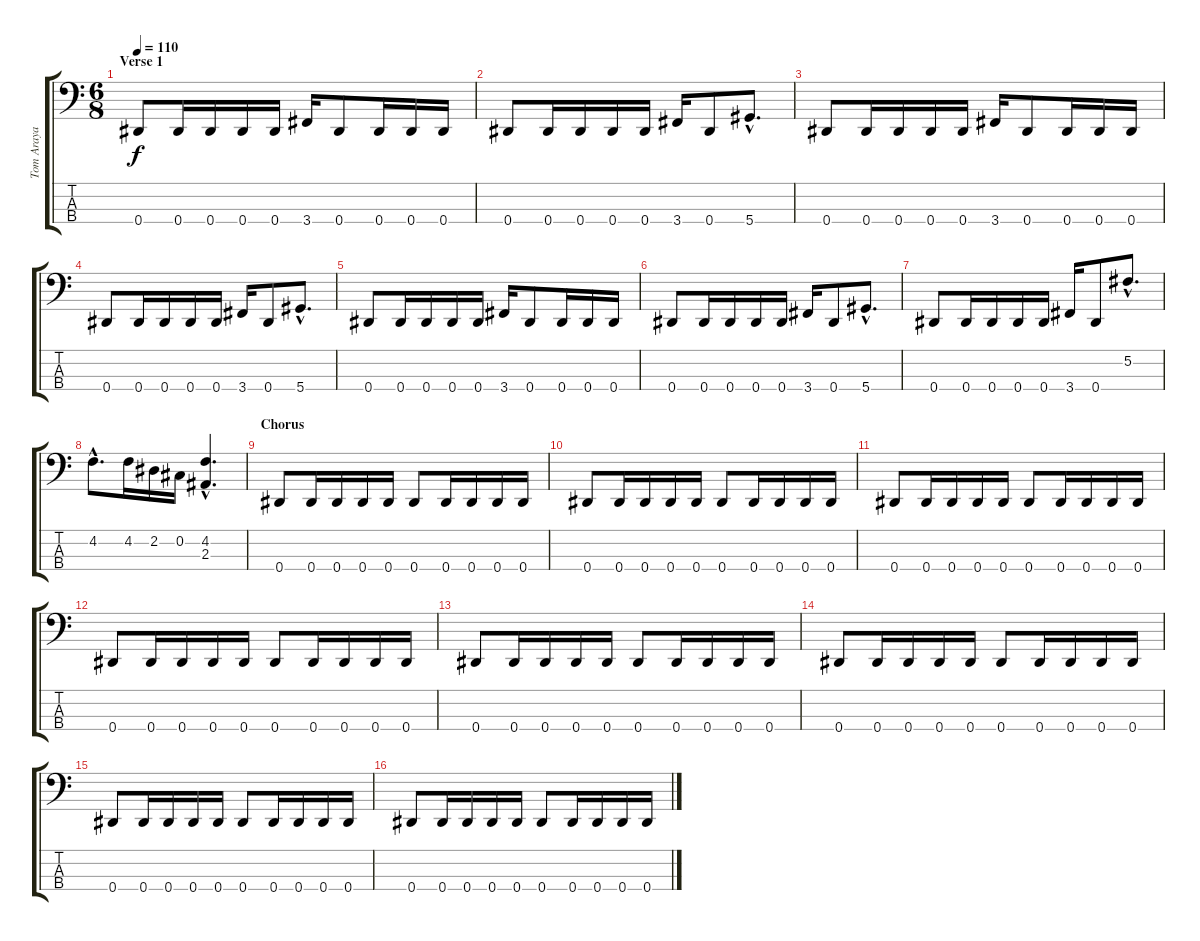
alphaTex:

\track ("Tom Araya (bass)" "Tom Araya ") {instrument electricbasspick}
\staff {score tabs}
\tuning (Gb2 Db2 Ab1 Eb1) {hide}
\ts (6 8)
\section ("" "Verse 1")
\tempo 110
\clef f4
\ks c
0.4.8{dy f} 0.4.16 0.4.16 0.4.16 0.4.16 3.4.16 0.4.8 0.4.16 0.4.16 0.4.16 |
0.4.8 0.4.16 0.4.16 0.4.16 0.4.16 3.4.16 0.4.8 5.4{hac}.8{d} |
0.4.8 0.4.16 0.4.16 0.4.16 0.4.16 3.4.16 0.4.8 0.4.16 0.4.16 0.4.16 |
0.4.8 0.4.16 0.4.16 0.4.16 0.4.16 3.4.16 0.4.8 5.4{hac}.8{d} |
0.4.8 0.4.16 0.4.16 0.4.16 0.4.16 3.4.16 0.4.8 0.4.16 0.4.16 0.4.16 |
0.4.8 0.4.16 0.4.16 0.4.16 0.4.16 3.4.16 0.4.8 5.4{hac}.8{d} |
0.4.8 0.4.16 0.4.16 0.4.16 0.4.16 3.4.16 0.4.8 5.2{hac}.8{d} |
4.2{hac}.8{d} 4.2.16 2.2.16 0.2.16 (4.2{hac} 2.3{hac}).4{d} |
\section ("" "Chorus")
0.4.8 0.4.16 0.4.16 0.4.16 0.4.16 0.4.8 0.4.16 0.4.16 0.4.16 0.4.16 |
0.4.8 0.4.16 0.4.16 0.4.16 0.4.16 0.4.8 0.4.16 0.4.16 0.4.16 0.4.16 |
0.4.8 0.4.16 0.4.16 0.4.16 0.4.16 0.4.8 0.4.16 0.4.16 0.4.16 0.4.16 |
0.4.8 0.4.16 0.4.16 0.4.16 0.4.16 0.4.8 0.4.16 0.4.16 0.4.16 0.4.16 |
0.4.8 0.4.16 0.4.16 0.4.16 0.4.16 0.4.8 0.4.16 0.4.16 0.4.16 0.4.16 |
0.4.8 0.4.16 0.4.16 0.4.16 0.4.16 0.4.8 0.4.16 0.4.16 0.4.16 0.4.16 |
0.4.8 0.4.16 0.4.16 0.4.16 0.4.16 0.4.8 0.4.16 0.4.16 0.4.16 0.4.16 |
0.4.8 0.4.16 0.4.16 0.4.16 0.4.16 0.4.8 0.4.16 0.4.16 0.4.16 0.4.16
